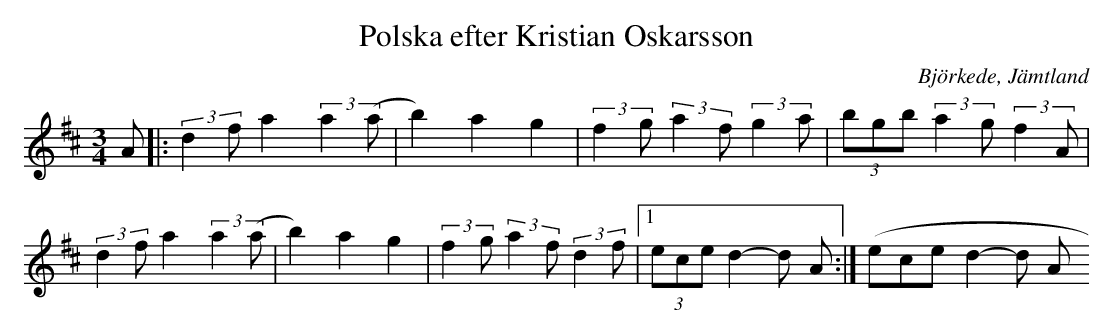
X:1
T:Polska efter Kristian Oskarsson
O:Björkede, Jämtland
M:3/4
L:1/8
K:D
 A |: (3:2:2 d2f a2 (3:2:2 a2 (a | b2) a2 g2 | (3:2:2 f2g (3:2:2 a2f (3:2:2 g2a | (3bgb (3:2:2 a2g (3:2:2 f2A |
(3:2:2 d2f a2 (3:2:2 a2 (a | b2) a2 g2 | (3:2:2 f2g (3:2:2 a2f (3:2:2 d2f |1 (3ece d2- d A:| 2( 3ece d2- d A
